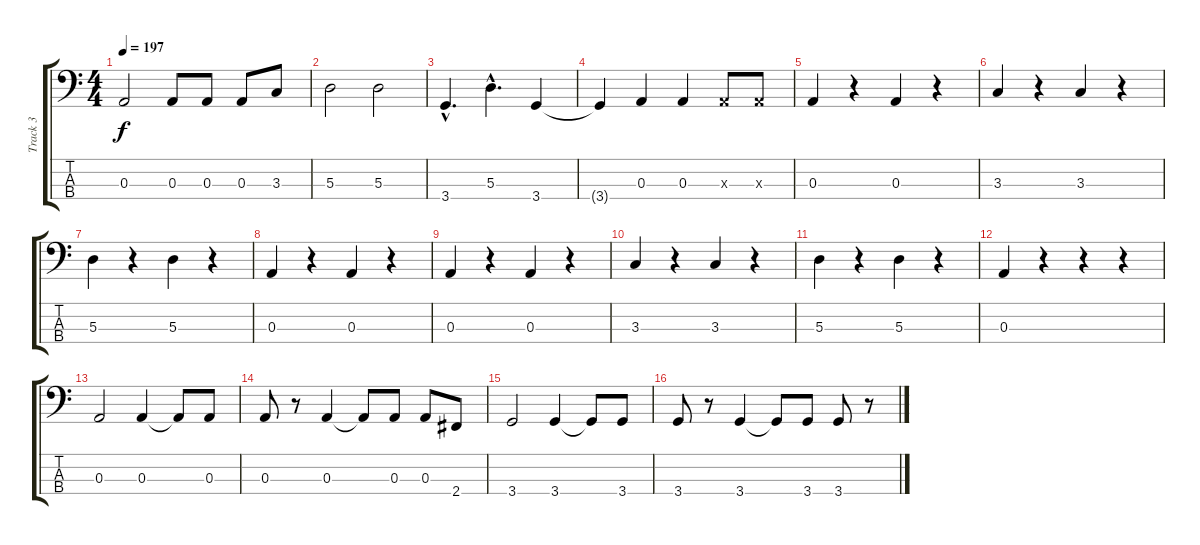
\track ("Track 3" "Track 3") {instrument electricbassfinger}
\staff {score tabs}
\tuning (G2 D2 A1 E1) {hide}
\ts (4 4)
\tempo 197
\clef f4
\ks c
0.3.2{dy f} 0.3.8 0.3.8 0.3.8 3.3.8 |
5.3.2 5.3.2 |
3.4{hac}.4{d} 5.3{hac}.4{d} 3.4.4 |
3.4{t}.4 0.3.4 0.3.4 0.3{x}.8 0.3{x}.8 |
0.3.4 r.4 0.3.4 r.4 |
3.3.4 r.4 3.3.4 r.4 |
5.3.4 r.4 5.3.4 r.4 |
0.3.4 r.4 0.3.4 r.4 |
0.3.4 r.4 0.3.4 r.4 |
3.3.4 r.4 3.3.4 r.4 |
5.3.4 r.4 5.3.4 r.4 |
0.3.4 r.4 r.4 r.4 |
0.3.2 0.3.4 0.3{t}.8 0.3.8 |
0.3.8 r.8 0.3.4 0.3{t}.8 0.3.8 0.3.8 2.4.8 |
3.4.2 3.4.4 3.4{t}.8 3.4.8 |
3.4.8 r.8 3.4.4 3.4{t}.8 3.4.8 3.4.8 r.8
